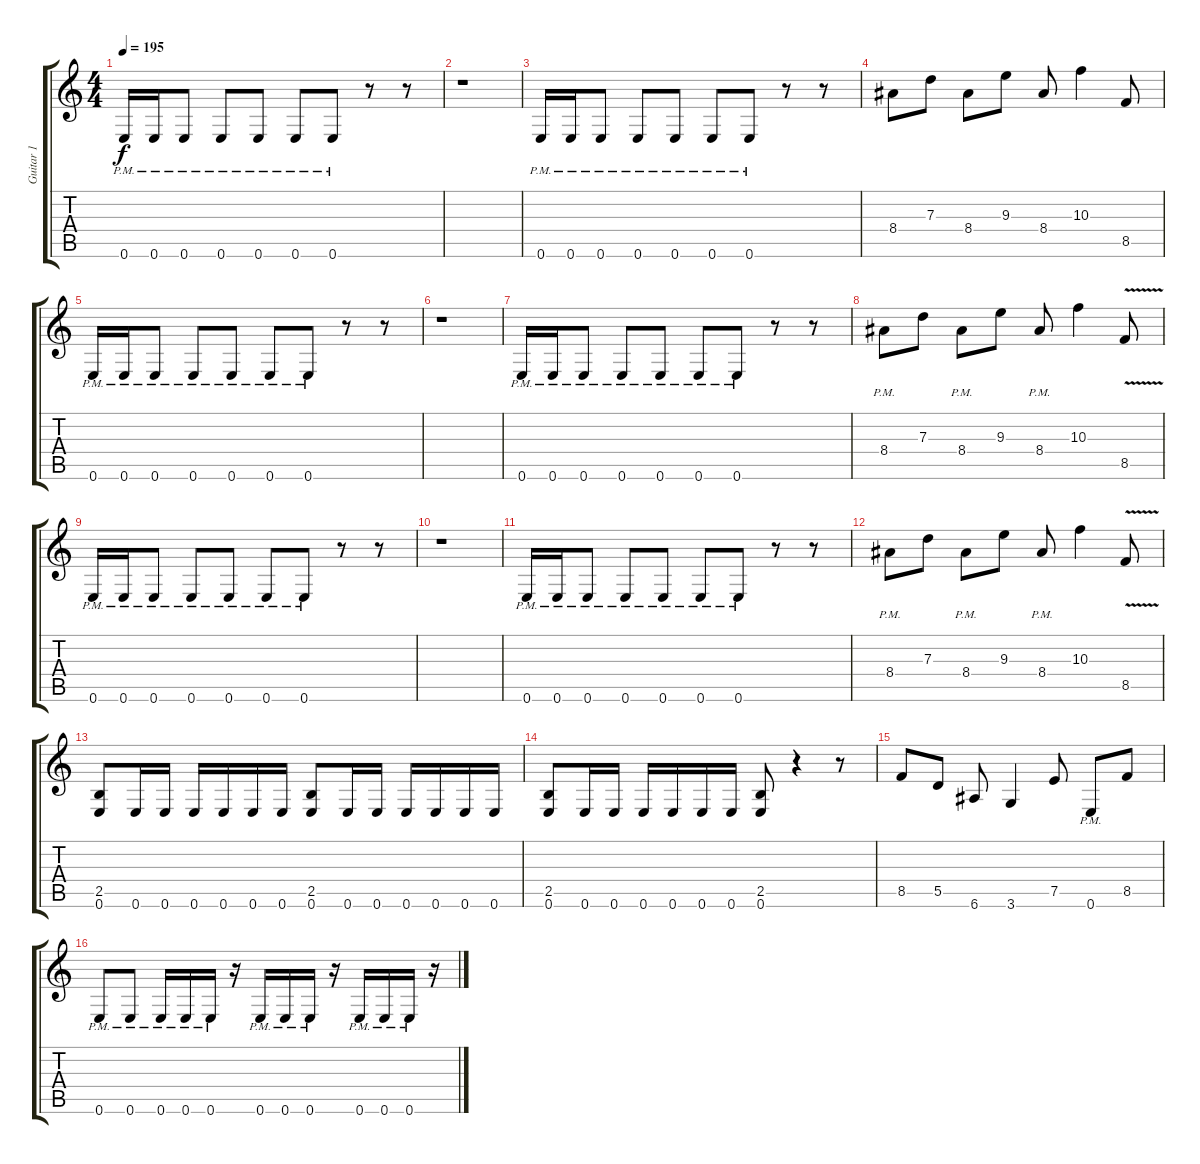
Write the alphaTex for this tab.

\track ("Guitar 1" "Guitar 1") {instrument overdrivenguitar}
\staff {score tabs}
\tuning (E4 B3 G3 D3 A2 E2) {hide}
\ts (4 4)
\tempo 195
\clef g2
\ks c
0.6{pm}.16{dy f} 0.6{pm}.16 0.6{pm}.8 0.6{pm}.8 0.6{pm}.8 0.6{pm}.8 0.6{pm}.8 r.8 r.8 |
r.1 |
0.6{pm}.16 0.6{pm}.16 0.6{pm}.8 0.6{pm}.8 0.6{pm}.8 0.6{pm}.8 0.6{pm}.8 r.8 r.8 |
8.4.8 7.3.8 8.4.8 9.3.8 8.4.8 10.3.4 8.5.8 |
0.6{pm}.16 0.6{pm}.16 0.6{pm}.8 0.6{pm}.8 0.6{pm}.8 0.6{pm}.8 0.6{pm}.8 r.8 r.8 |
r.1 |
0.6{pm}.16 0.6{pm}.16 0.6{pm}.8 0.6{pm}.8 0.6{pm}.8 0.6{pm}.8 0.6{pm}.8 r.8 r.8 |
8.4{pm}.8 7.3.8 8.4{pm}.8 9.3.8 8.4{pm}.8 10.3.4 8.5{v}.8 |
0.6{pm}.16 0.6{pm}.16 0.6{pm}.8 0.6{pm}.8 0.6{pm}.8 0.6{pm}.8 0.6{pm}.8 r.8 r.8 |
r.1 |
0.6{pm}.16 0.6{pm}.16 0.6{pm}.8 0.6{pm}.8 0.6{pm}.8 0.6{pm}.8 0.6{pm}.8 r.8 r.8 |
8.4{pm}.8 7.3.8 8.4{pm}.8 9.3.8 8.4{pm}.8 10.3.4 8.5{v}.8 |
(2.5 0.6).8 0.6.16 0.6.16 0.6.16 0.6.16 0.6.16 0.6.16 (2.5 0.6).8 0.6.16 0.6.16 0.6.16 0.6.16 0.6.16 0.6.16 |
(2.5 0.6).8 0.6.16 0.6.16 0.6.16 0.6.16 0.6.16 0.6.16 (2.5 0.6).8 r.4 r.8 |
8.5.8 5.5.8 6.6.8 3.6.4 7.5.8 0.6{pm}.8 8.5.8 |
0.6{pm}.8 0.6{pm}.8 0.6{pm}.16 0.6{pm}.16 0.6{pm}.16 r.16 0.6{pm}.16 0.6{pm}.16 0.6{pm}.16 r.16 0.6{pm}.16 0.6{pm}.16 0.6{pm}.16 r.16
